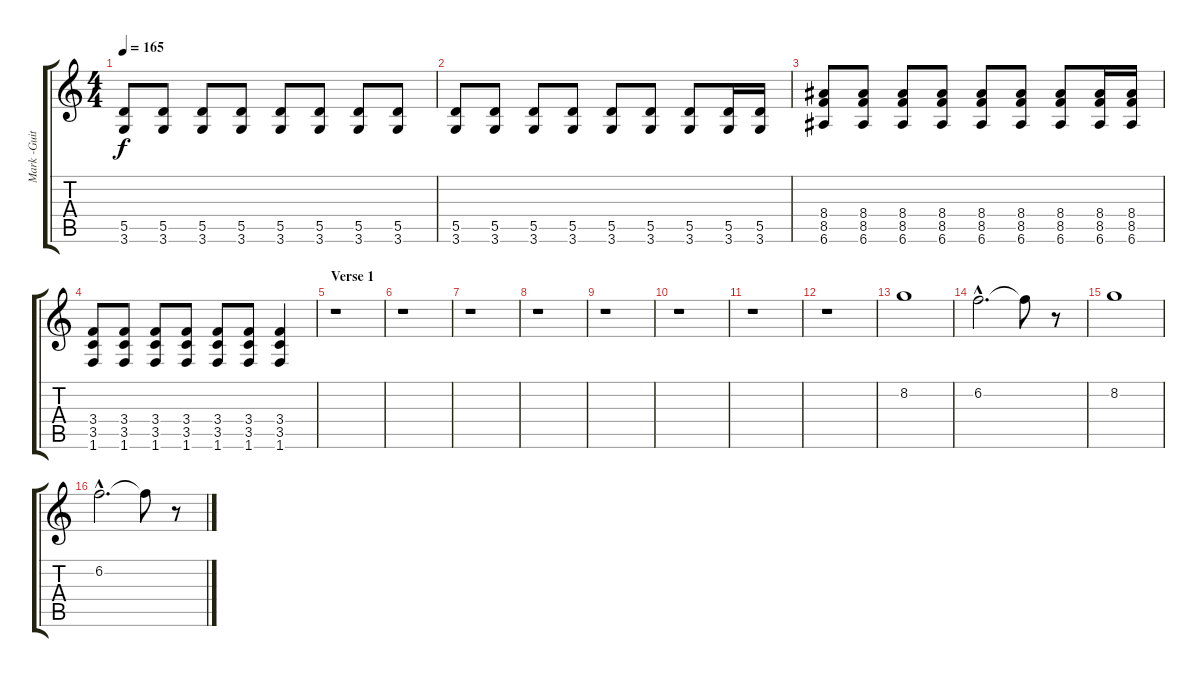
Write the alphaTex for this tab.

\track ("Mark -Guitar" "Mark -Guit") {instrument overdrivenguitar}
\staff {score tabs}
\tuning (E4 B3 G3 D3 A2 E2) {hide}
\ts (4 4)
\tempo 165
\clef g2
\ks c
(5.5 3.6).8{dy f} (5.5 3.6).8 (5.5 3.6).8 (5.5 3.6).8 (5.5 3.6).8 (5.5 3.6).8 (5.5 3.6).8 (5.5 3.6).8 |
(5.5 3.6).8 (5.5 3.6).8 (5.5 3.6).8 (5.5 3.6).8 (5.5 3.6).8 (5.5 3.6).8 (5.5 3.6).8 (5.5 3.6).16 (5.5 3.6).16 |
(8.4 8.5 6.6).8 (8.4 8.5 6.6).8 (8.4 8.5 6.6).8 (8.4 8.5 6.6).8 (8.4 8.5 6.6).8 (8.4 8.5 6.6).8 (8.4 8.5 6.6).8 (8.4 8.5 6.6).16 (8.4 8.5 6.6).16 |
(3.4 3.5 1.6).8 (3.4 3.5 1.6).8 (3.4 3.5 1.6).8 (3.4 3.5 1.6).8 (3.4 3.5 1.6).8 (3.4 3.5 1.6).8 (3.4 3.5 1.6).4 |
\section ("" "Verse 1")
r.1 |
r.1 |
r.1 |
r.1 |
r.1 |
r.1 |
r.1 |
r.1 |
8.2.1{volume 10 instrument electricguitarclean} |
6.2{hac}.2{d} 6.2{t}.8 r.8 |
8.2.1 |
6.2{hac}.2{d} 6.2{t}.8 r.8
